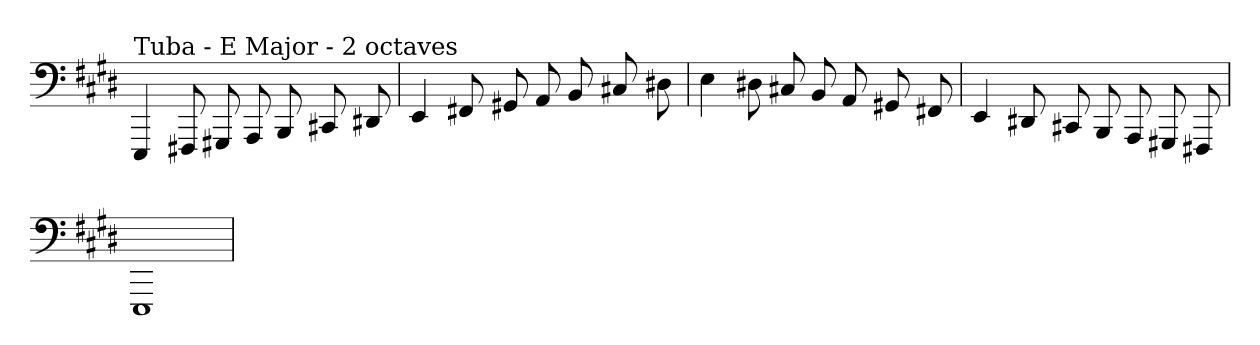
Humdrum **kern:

**kern
*part1
*staff1
*clefF4
*k[f#c#g#d#]
*E:
=
!LO:TX:a:t=Tuba - E Major - 2 octaves
4EEE
8FFF#X
8GGG#X
8AAA
8BBB
8CC#X
8DD#X
=
4EE
8FF#X
8GG#X
8AA
8BB
8C#X
8D#X
=
4E
8D#X
8C#X
8BB
8AA
8GG#X
8FF#X
=
4EE
8DD#X
8CC#X
8BBB
8AAA
8GGG#X
8FFF#X
=
1EEE
=
*-
